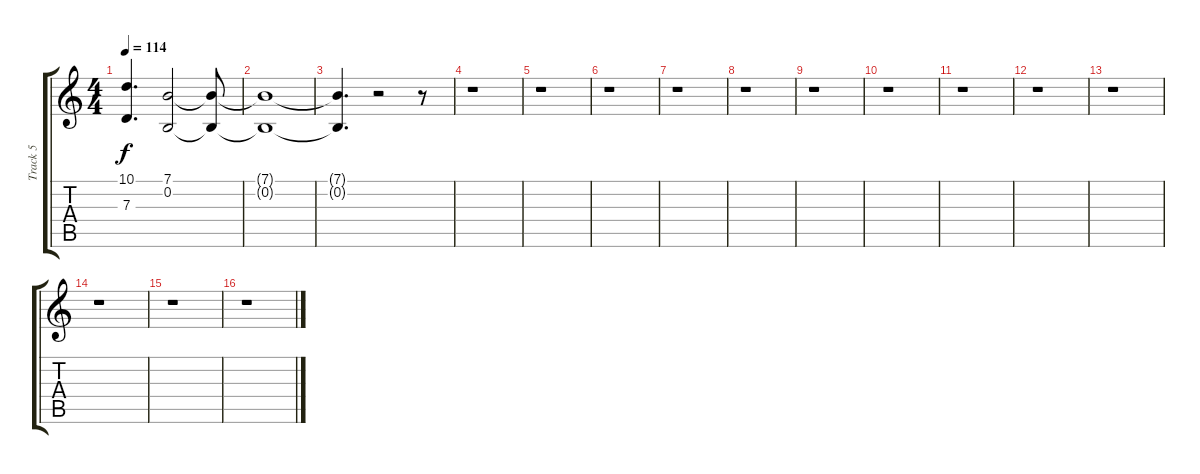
\track ("Track 5" "Track 5") {instrument stringensemble1}
\staff {score tabs}
\tuning (E4 B3 G3 D3 A2 E2) {hide}
\ts (4 4)
\tempo 114
\clef g2
\ks c
(10.1{t} 7.3{t}).4{d dy f} (7.1 0.2).2 (7.1{t} 0.2{t}).8 |
(7.1{t} 0.2{t}).1 |
(7.1{t} 0.2{t}).4{d} r.2 r.8 |
r.1 |
r.1 |
r.1 |
r.1 |
r.1 |
r.1 |
r.1 |
r.1 |
r.1 |
r.1 |
r.1 |
r.1 |
r.1
